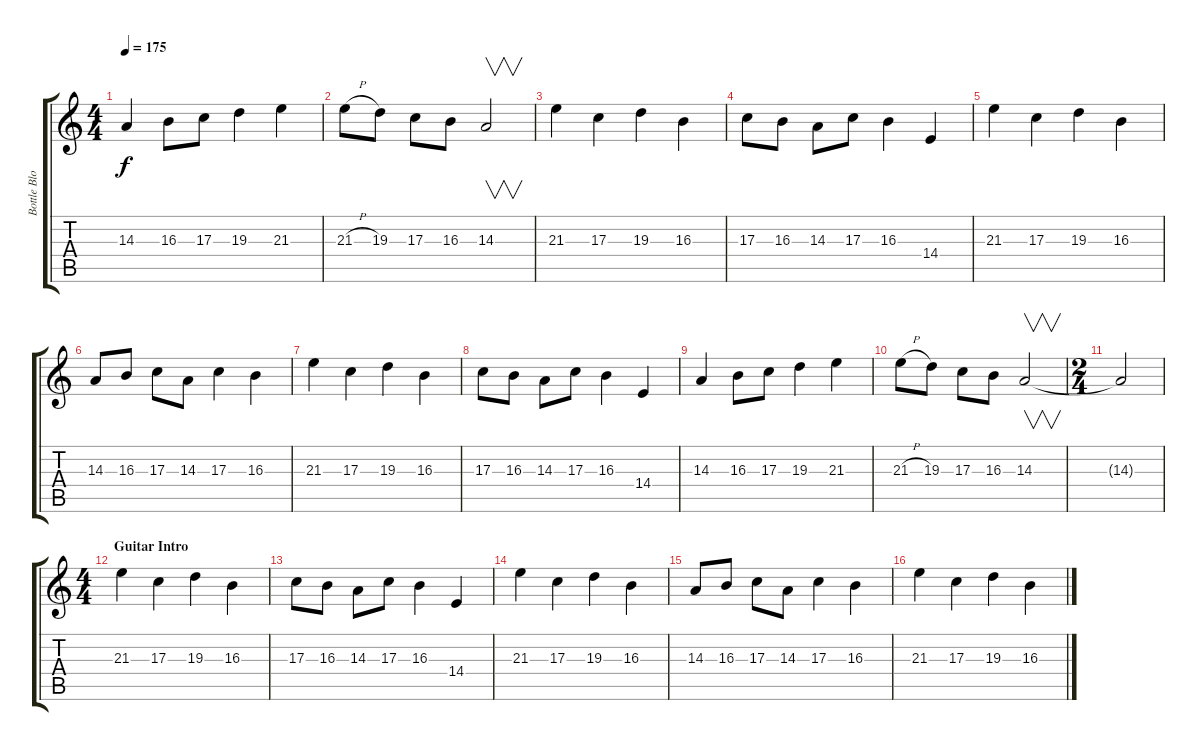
\track ("Bottle Blow" "Bottle Blo") {instrument blownbottle}
\staff {score tabs}
\tuning (E4 B3 G3 D3 A2 E2) {hide}
\ts (4 4)
\tempo 175
\clef g2
\ks c
14.3.4{dy f} 16.3.8 17.3.8 19.3.4 21.3.4 |
21.3{h}.8 19.3.8 17.3.8 16.3.8 14.3.2{v} |
21.3.4 17.3.4 19.3.4 16.3.4 |
17.3.8 16.3.8 14.3.8 17.3.8 16.3.4 14.4.4 |
21.3.4 17.3.4 19.3.4 16.3.4 |
14.3.8 16.3.8 17.3.8 14.3.8 17.3.4 16.3.4 |
21.3.4 17.3.4 19.3.4 16.3.4 |
17.3.8 16.3.8 14.3.8 17.3.8 16.3.4 14.4.4 |
14.3.4 16.3.8 17.3.8 19.3.4 21.3.4 |
21.3{h}.8 19.3.8 17.3.8 16.3.8 14.3.2{v} |
\ts (2 4)
14.3{t}.2 |
\ts (4 4)
\section ("" "Guitar Intro")
21.3.4 17.3.4 19.3.4 16.3.4 |
17.3.8 16.3.8 14.3.8 17.3.8 16.3.4 14.4.4 |
21.3.4 17.3.4 19.3.4 16.3.4 |
14.3.8 16.3.8 17.3.8 14.3.8 17.3.4 16.3.4 |
21.3.4 17.3.4 19.3.4 16.3.4
